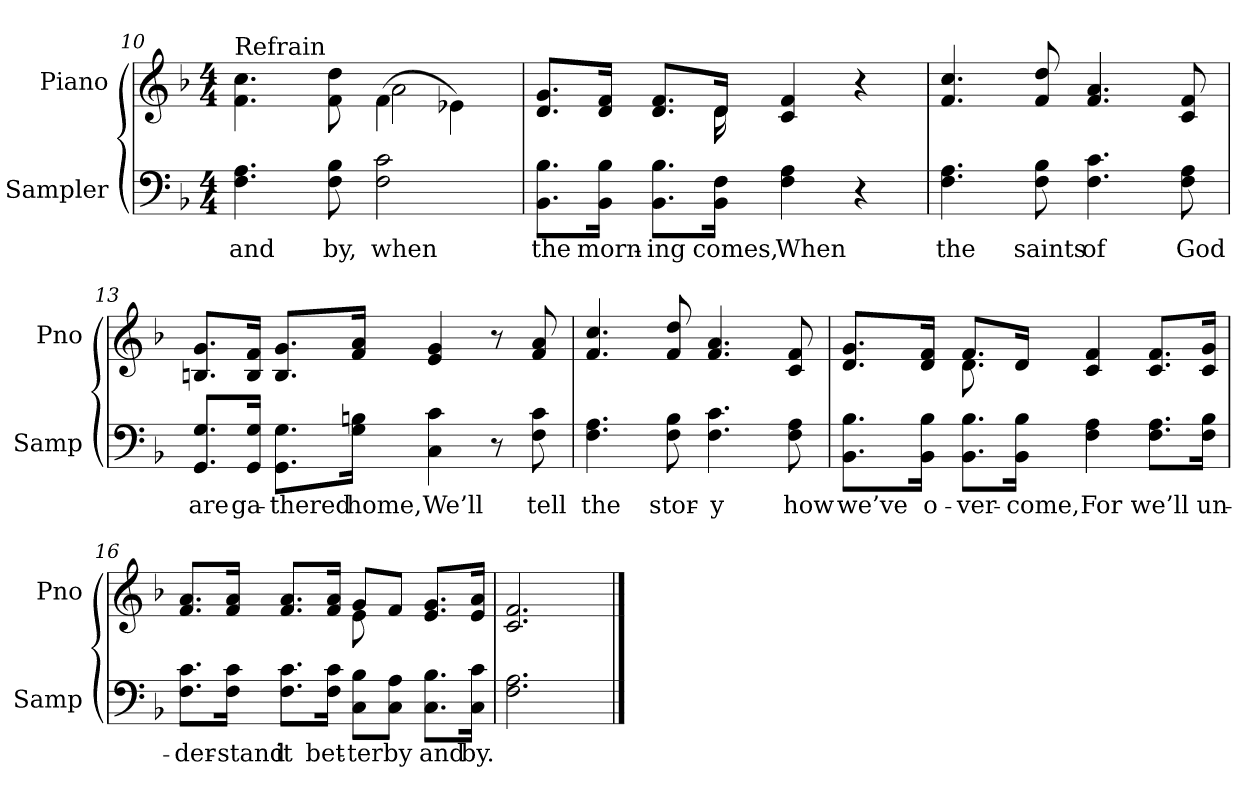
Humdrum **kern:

**kern	**text	**kern
*part2	*part2	*part1
*staff2	*staff2	*staff1
*I"Sampler	*	*I"Piano
*I'Samp	*	*I'Pno
*clefF4	*	*clefG2
*k[b-]	*	*k[b-]
*F:	*	*F:
*M4/4	*	*M4/4
=10	=10	=10
*	*	*^
!	!	!LO:TX:t=Refrain	!
4.F 4.A	and	4.f\ 4.cc\	2ryy
8F 8B-	by,	8f\ 8dd\	.
2F 2c	when	(4f\	2a
.	.	4e-X\)	.
=11	=11	=11	=11
8.BB-\ 8.B-\L	the	8.d/ 8.g/L	4..ryy
16BB-\ 16B-\Jk	morn-	16d/ 16f/Jk	.
8.BB-\ 8.B-\L	-ing	8.d/ 8.f/L	.
16BB-\ 16F\Jk	comes,	16d/Jk	16d
4F 4A	When	4c 4f	2ryy
4r	.	4r	.
*	*	*v	*v
=12	=12	=12
4.F 4.A	the	4.f 4.cc
8F 8B-	saints	8f 8dd
4.F 4.c	of	4.f 4.a
8F 8A	God	8c 8f
=13	=13	=13
8.GG/ 8.G/L	are	8.Bn/ 8.g/L
16GG/ 16G/Jk	ga-	16B/ 16f/Jk
8.GG\ 8.G\L	-thered	8.B/ 8.g/L
16G\ 16Bn\Jk	home,	16f/ 16a/Jk
4C 4c	We’ll	4e 4g
8r	.	8r
8F 8c	tell	8f 8a
=14	=14	=14
4.F 4.A	the	4.f 4.cc
8F 8B-	stor-	8f 8dd
4.F 4.c	-y	4.f 4.a
8F 8A	how	8c 8f
=15	=15	=15
*	*	*^
8.BB-\ 8.B-\L	we’ve	8.d/ 8.g/L	4ryy
16BB-\ 16B-\Jk	o-	16d/ 16f/Jk	.
8.BB-\ 8.B-\L	-ver-	8.f/L	8.d
16BB-\ 16B-\Jk	-come,	16d/Jk	2ryy
4F 4A	For	4c 4f	.
8.F\ 8.A\L	we’ll	8.c/ 8.f/L	.
16F\ 16B-\Jk	un-	16c/ 16g/Jk	16ryy
=16	=16	=16	=16
8.F\ 8.c\L	-der-	8.f/ 8.a/L	2ryy
16F\ 16c\Jk	-stand	16f/ 16a/Jk	.
8.F\ 8.c\L	it	8.f/ 8.a/L	.
16F\ 16c\Jk	bet-	16f/ 16a/Jk	.
8C\ 8B-\L	-ter	8g/L	8e
8C\ 8A\J	by	8f/J	4.ryy
8.C\ 8.B-\L	and	8.e/ 8.g/L	.
16C\ 16c\Jk	by.	16e/ 16a/Jk	.
*	*	*v	*v
=17	=17	=17
2.F 2.A	.	2.c 2.f
==	==	==
*-	*-	*-
